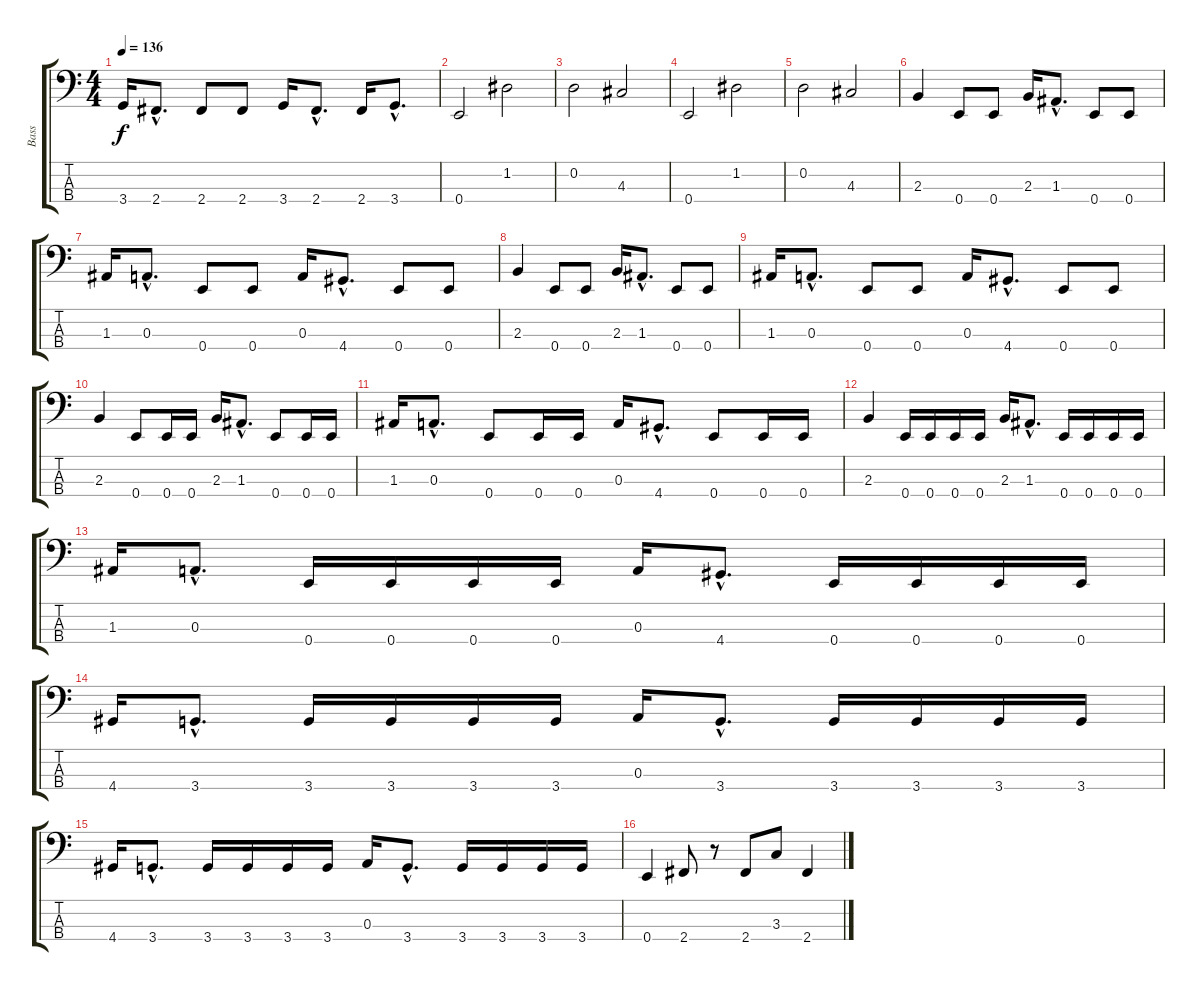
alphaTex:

\track ("Bass" "Bass") {instrument electricbassfinger}
\staff {score tabs}
\tuning (G2 D2 A1 E1) {hide}
\ts (4 4)
\tempo 136
\clef f4
\ks c
3.4.16{dy f} 2.4{hac}.8{d} 2.4.8 2.4.8 3.4.16 2.4{hac}.8{d} 2.4.16 3.4{hac}.8{d} |
0.4.2 1.2.2 |
0.2.2 4.3.2 |
0.4.2 1.2.2 |
0.2.2 4.3.2 |
2.3.4 0.4.8 0.4.8 2.3.16 1.3{hac}.8{d} 0.4.8 0.4.8 |
1.3.16 0.3{hac}.8{d} 0.4.8 0.4.8 0.3.16 4.4{hac}.8{d} 0.4.8 0.4.8 |
2.3.4 0.4.8 0.4.8 2.3.16 1.3{hac}.8{d} 0.4.8 0.4.8 |
1.3.16 0.3{hac}.8{d} 0.4.8 0.4.8 0.3.16 4.4{hac}.8{d} 0.4.8 0.4.8 |
2.3.4 0.4.8 0.4.16 0.4.16 2.3.16 1.3{hac}.8{d} 0.4.8 0.4.16 0.4.16 |
1.3.16 0.3{hac}.8{d} 0.4.8 0.4.16 0.4.16 0.3.16 4.4{hac}.8{d} 0.4.8 0.4.16 0.4.16 |
2.3.4 0.4.16 0.4.16 0.4.16 0.4.16 2.3.16 1.3{hac}.8{d} 0.4.16 0.4.16 0.4.16 0.4.16 |
1.3.16 0.3{hac}.8{d} 0.4.16 0.4.16 0.4.16 0.4.16 0.3.16 4.4{hac}.8{d} 0.4.16 0.4.16 0.4.16 0.4.16 |
4.4.16 3.4{hac}.8{d} 3.4.16 3.4.16 3.4.16 3.4.16 0.3.16 3.4{hac}.8{d} 3.4.16 3.4.16 3.4.16 3.4.16 |
4.4.16 3.4{hac}.8{d} 3.4.16 3.4.16 3.4.16 3.4.16 0.3.16 3.4{hac}.8{d} 3.4.16 3.4.16 3.4.16 3.4.16 |
0.4.4 2.4.8 r.8 2.4.8 3.3.8 2.4.4
